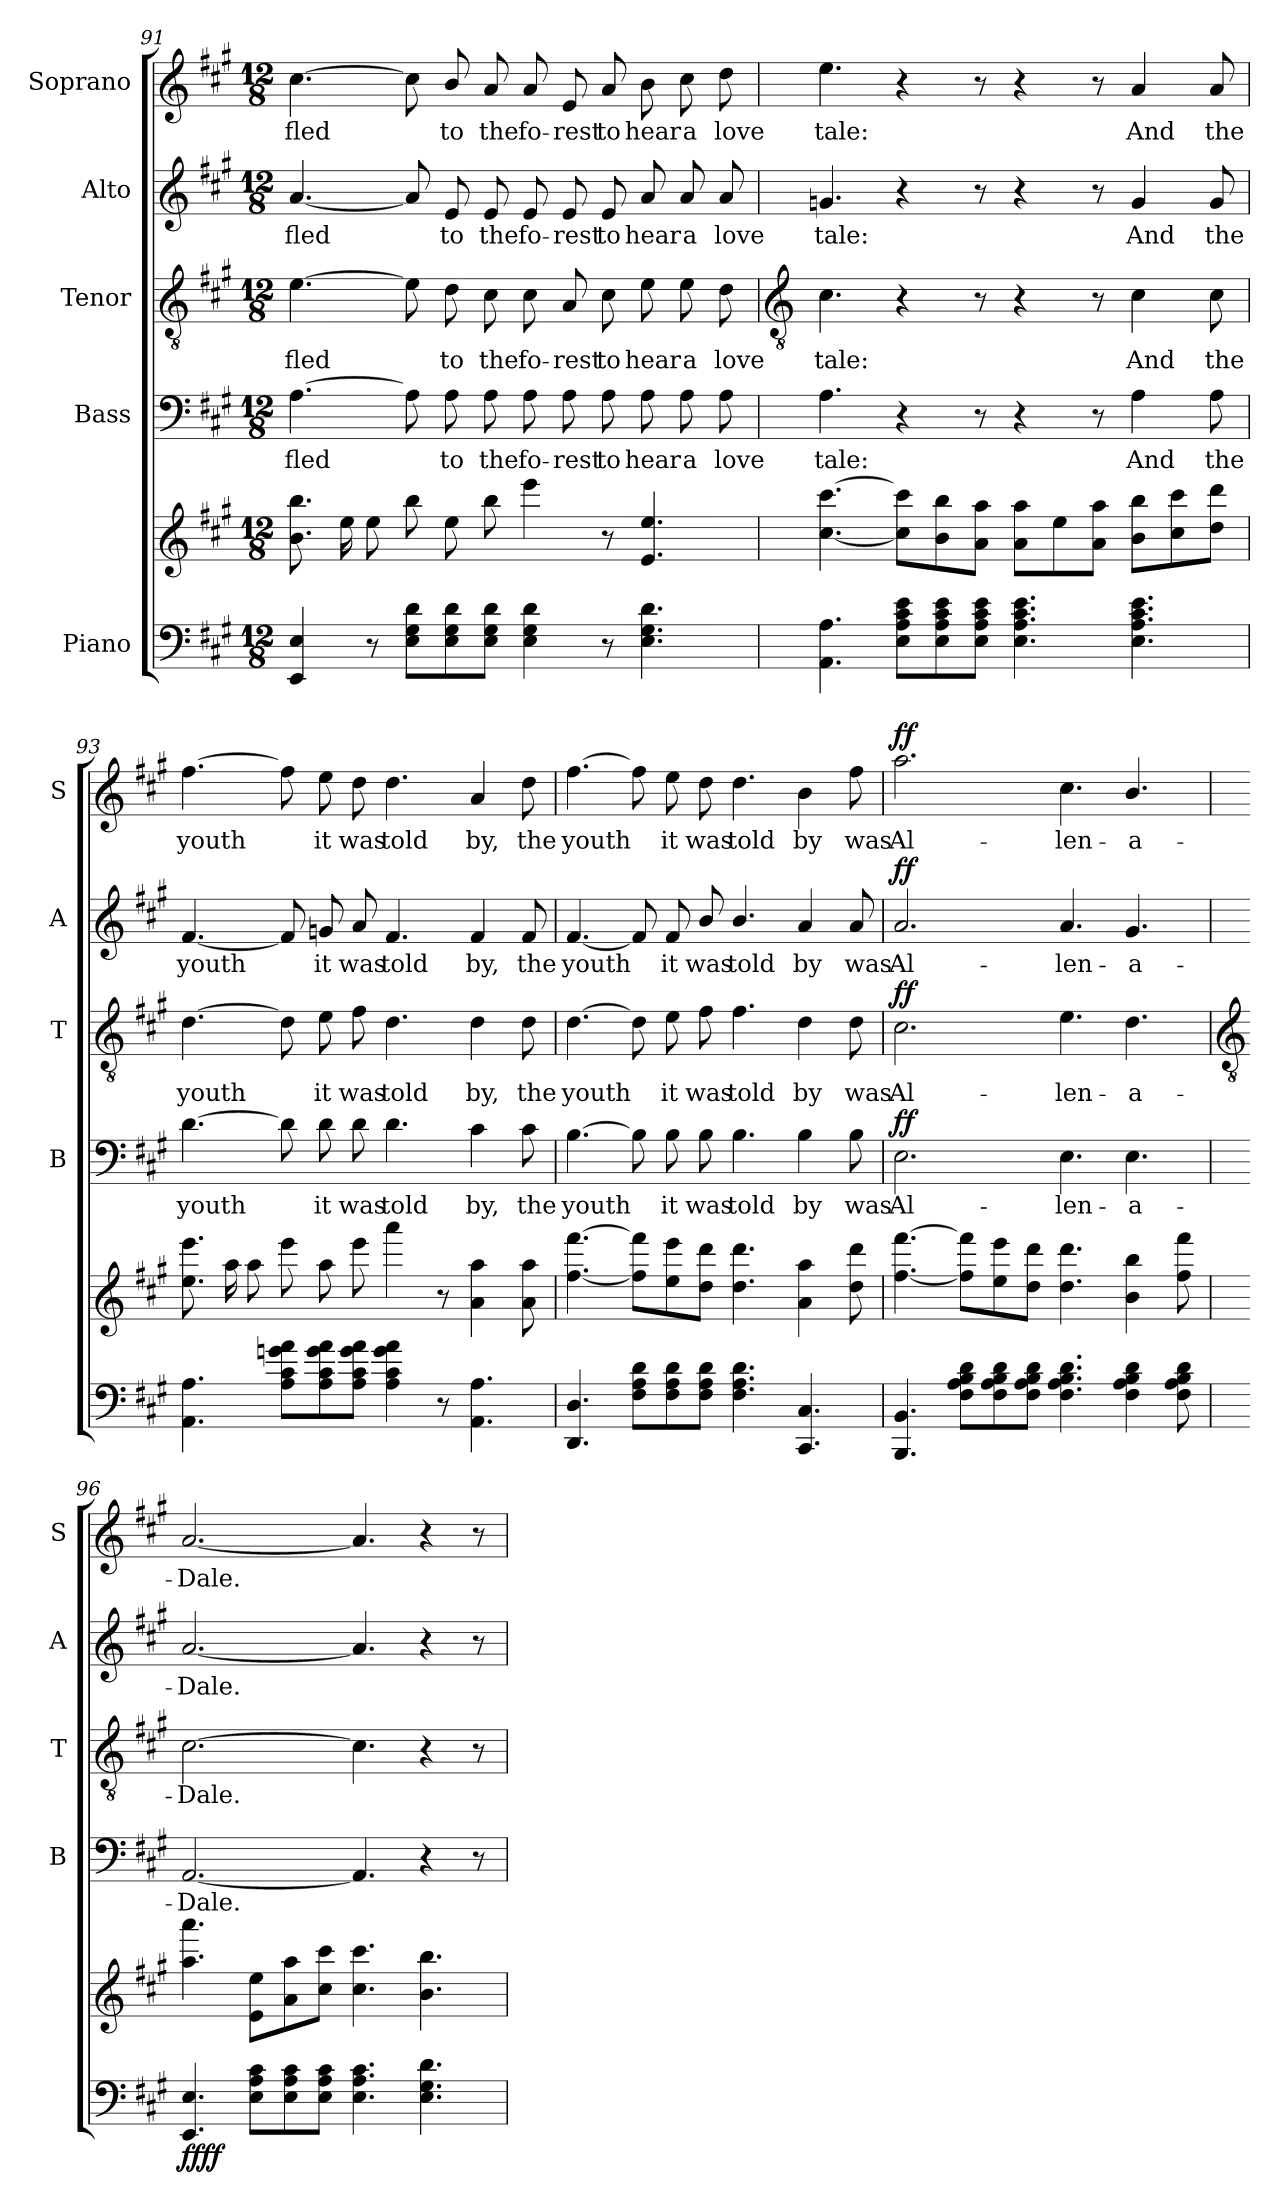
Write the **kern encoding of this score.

**kern	**kern	**dynam	**kern	**text	**dynam	**kern	**text	**dynam	**kern	**text	**dynam	**kern	**text	**dynam
*part5	*part5	*part5	*part4	*part4	*part4	*part3	*part3	*part3	*part2	*part2	*part2	*part1	*part1	*part1
*staff6	*staff5	*staff5/6	*staff4	*staff4	*staff4	*staff3	*staff3	*staff3	*staff2	*staff2	*staff2	*staff1	*staff1	*staff1
*I"Piano	*	*	*I"Bass	*	*	*I"Tenor	*	*	*I"Alto	*	*	*I"Soprano	*	*
*	*	*	*I'B	*	*	*I'T	*	*	*I'A	*	*	*I'S	*	*
*clefF4	*clefG2	*	*clefF4	*	*	*clefGv2	*	*	*clefG2	*	*	*clefG2	*	*
*k[f#c#g#]	*k[f#c#g#]	*	*k[f#c#g#]	*	*	*k[f#c#g#]	*	*	*k[f#c#g#]	*	*	*k[f#c#g#]	*	*
*A:	*A:	*	*A:	*	*	*A:	*	*	*A:	*	*	*A:	*	*
*M12/8	*M12/8	*	*M12/8	*	*	*M12/8	*	*	*M12/8	*	*	*M12/8	*	*
=91	=91	=91	=91	=91	=91	=91	=91	=91	=91	=91	=91	=91	=91	=91
!	!	!	!	!LO:LY:b	!	!	!LO:LY:b	!	!	!LO:LY:b	!	!	!LO:LY:b	!
4EE 4E	8.b 8.bbL	.	[4.A	fled	.	[4.e	fled	.	[4.a	fled	.	[4.cc#	fled	.
.	16eeL	.	.	.	.	.	.	.	.	.	.	.	.	.
8r	8eeJ	.	.	.	.	.	.	.	.	.	.	.	.	.
8E 8G# 8dL	8bbL	.	8A]	.	.	8e]	.	.	8a]	.	.	8cc#]	.	.
!	!	!	!	!LO:LY:b	!	!	!LO:LY:b	!	!	!LO:LY:b	!	!	!LO:LY:b	!
8E 8G# 8d	8ee	.	8A	to	.	8d	to	.	8e	to	.	8b/	to	.
!	!	!	!	!LO:LY:b	!	!	!LO:LY:b	!	!	!LO:LY:b	!	!	!LO:LY:b	!
8E 8G# 8dJ	8bbJ	.	8A	the	.	8c#	the	.	8e	the	.	8a	the	.
!	!	!	!	!LO:LY:b	!	!	!LO:LY:b	!	!	!LO:LY:b	!	!	!LO:LY:b	!
4E 4G# 4d	4eee	.	8A	fo-	.	8c#	fo-	.	8e	fo-	.	8a	fo-	.
!	!	!	!	!LO:LY:b	!	!	!LO:LY:b	!	!	!LO:LY:b	!	!	!LO:LY:b	!
.	.	.	8A	-rest	.	8A	-rest	.	8e	-rest	.	8e	-rest	.
!	!	!	!	!LO:LY:b	!	!	!LO:LY:b	!	!	!LO:LY:b	!	!	!LO:LY:b	!
8r	8r	.	8A	to	.	8c#	to	.	8e	to	.	8a	to	.
!	!	!	!	!LO:LY:b	!	!	!LO:LY:b	!	!	!LO:LY:b	!	!	!LO:LY:b	!
4.E 4.G# 4.d	4.e 4.ee	.	8A	hear	.	8e	hear	.	8a	hear	.	8b	hear	.
!	!	!	!	!LO:LY:b	!	!	!LO:LY:b	!	!	!LO:LY:b	!	!	!LO:LY:b	!
.	.	.	8A	a	.	8e	a	.	8a	a	.	8cc#	a	.
!	!	!	!	!LO:LY:b	!	!	!LO:LY:b	!	!	!LO:LY:b	!	!	!LO:LY:b	!
.	.	.	8A	love	.	8d	love	.	8a	love	.	8dd	love	.
!!LO:LB:g=z
=92	=92	=92	=92	=92	=92	=92	=92	=92	=92	=92	=92	=92	=92	=92
*	*	*	*	*	*	*clefGv2	*	*	*	*	*	*	*	*
!	!	!	!	!LO:LY:b	!	!	!LO:LY:b	!	!	!LO:LY:b	!	!	!LO:LY:b	!
4.AA 4.A	[4.cc# [4.ccc#	.	4.A	tale:	.	4.c#	tale:	.	4.gn	tale:	.	4.ee	tale:	.
8E 8A 8c# 8eL	8cc#] 8ccc#]L	.	4r	.	.	4r	.	.	4r	.	.	4r	.	.
8E 8A 8c# 8e	8b 8bb	.	.	.	.	.	.	.	.	.	.	.	.	.
8E 8A 8c# 8eJ	8a 8aaJ	.	8r	.	.	8r	.	.	8r	.	.	8r	.	.
4.E 4.A 4.c# 4.e	8a 8aaL	.	4r	.	.	4r	.	.	4r	.	.	4r	.	.
.	8ee	.	.	.	.	.	.	.	.	.	.	.	.	.
.	8a 8aaJ	.	8r	.	.	8r	.	.	8r	.	.	8r	.	.
!	!	!	!	!LO:LY:b	!	!	!LO:LY:b	!	!	!LO:LY:b	!	!	!LO:LY:b	!
4.E 4.A 4.c# 4.e	8b 8bbL	.	4A	And	.	4c#	And	.	4g	And	.	4a	And	.
.	8cc# 8ccc#	.	.	.	.	.	.	.	.	.	.	.	.	.
!	!	!	!	!LO:LY:b	!	!	!LO:LY:b	!	!	!LO:LY:b	!	!	!LO:LY:b	!
.	8dd 8dddJ	.	8A	the	.	8c#	the	.	8g	the	.	8a	the	.
!!LO:LB:g=z
=93	=93	=93	=93	=93	=93	=93	=93	=93	=93	=93	=93	=93	=93	=93
!	!	!	!	!LO:LY:b	!	!	!LO:LY:b	!	!	!LO:LY:b	!	!	!LO:LY:b	!
4.AA 4.A	8.ee 8.eeeL	.	[4.d	youth	.	[4.d	youth	.	[4.f#	youth	.	[4.ff#	youth	.
.	16aaL	.	.	.	.	.	.	.	.	.	.	.	.	.
.	8aaJ	.	.	.	.	.	.	.	.	.	.	.	.	.
8A 8c# 8gn 8aL	8eeeL	.	8d]	.	.	8d]	.	.	8f#]	.	.	8ff#]	.	.
!	!	!	!	!LO:LY:b	!	!	!LO:LY:b	!	!	!LO:LY:b	!	!	!LO:LY:b	!
8A 8c# 8g 8a	8aa	.	8d	it	.	8e	it	.	8gn	it	.	8ee	it	.
!	!	!	!	!LO:LY:b	!	!	!LO:LY:b	!	!	!LO:LY:b	!	!	!LO:LY:b	!
8A 8c# 8g 8aJ	8eeeJ	.	8d	was	.	8f#	was	.	8a	was	.	8dd	was	.
!	!	!	!	!LO:LY:b	!	!	!LO:LY:b	!	!	!LO:LY:b	!	!	!LO:LY:b	!
4A 4c# 4g 4a	4aaa	.	4.d	told	.	4.d	told	.	4.f#	told	.	4.dd	told	.
8r	8r	.	.	.	.	.	.	.	.	.	.	.	.	.
!	!	!	!	!LO:LY:b	!	!	!LO:LY:b	!	!	!LO:LY:b	!	!	!LO:LY:b	!
4.AA 4.A	4a 4aa	.	4c#	by,	.	4d	by,	.	4f#	by,	.	4a	by,	.
!	!	!	!	!LO:LY:b	!	!	!LO:LY:b	!	!	!LO:LY:b	!	!	!LO:LY:b	!
.	8a 8aa	.	8c#	the	.	8d	the	.	8f#	the	.	8dd	the	.
=94	=94	=94	=94	=94	=94	=94	=94	=94	=94	=94	=94	=94	=94	=94
!	!	!	!	!LO:LY:b	!	!	!LO:LY:b	!	!	!LO:LY:b	!	!	!LO:LY:b	!
4.DD 4.D	[4.ff# [4.fff#	.	[4.B	youth	.	[4.d	youth	.	[4.f#	youth	.	[4.ff#	youth	.
8F# 8A 8dL	8ff#] 8fff#]L	.	8B]	.	.	8d]	.	.	8f#]	.	.	8ff#]	.	.
!	!	!	!	!LO:LY:b	!	!	!LO:LY:b	!	!	!LO:LY:b	!	!	!LO:LY:b	!
8F# 8A 8d	8ee 8eee	.	8B	it	.	8e	it	.	8f#	it	.	8ee	it	.
!	!	!	!	!LO:LY:b	!	!	!LO:LY:b	!	!	!LO:LY:b	!	!	!LO:LY:b	!
8F# 8A 8dJ	8dd 8dddJ	.	8B	was	.	8f#	was	.	8b/	was	.	8dd	was	.
!	!	!	!	!LO:LY:b	!	!	!LO:LY:b	!	!	!LO:LY:b	!	!	!LO:LY:b	!
4.F# 4.A 4.d	4.dd 4.ddd	.	4.B	told	.	4.f#	told	.	4.b/	told	.	4.dd	told	.
!	!	!	!	!LO:LY:b	!	!	!LO:LY:b	!	!	!LO:LY:b	!	!	!LO:LY:b	!
4.CC# 4.C#	4a 4aa	.	4B	by	.	4d	by	.	4a	by	.	4b	by	.
!	!	!	!	!LO:LY:b	!	!	!LO:LY:b	!	!	!LO:LY:b	!	!	!LO:LY:b	!
.	8dd 8ddd	.	8B	was	.	8d	was	.	8a	was	.	8ff#	was	.
=95	=95	=95	=95	=95	=95	=95	=95	=95	=95	=95	=95	=95	=95	=95
!	!	!	!	!LO:LY:b	!LO:DY:b	!	!LO:LY:b	!LO:DY:b	!	!LO:LY:b	!LO:DY:b	!	!LO:LY:b	!LO:DY:b
4.BBB 4.BB	[4.ff# [4.fff#	.	2.E	Al-	ff	2.c#	Al-	ff	2.a	Al-	ff	2.aa	Al-	ff
8F# 8A 8B 8dL	8ff#] 8fff#]L	.	.	.	.	.	.	.	.	.	.	.	.	.
8F# 8A 8B 8d	8ee 8eee	.	.	.	.	.	.	.	.	.	.	.	.	.
8F# 8A 8B 8dJ	8dd 8dddJ	.	.	.	.	.	.	.	.	.	.	.	.	.
!	!	!	!	!LO:LY:b	!	!	!LO:LY:b	!	!	!LO:LY:b	!	!	!LO:LY:b	!
4.F# 4.A 4.B 4.d	4.dd 4.ddd	.	4.E	-len-	.	4.e	-len-	.	4.a	-len-	.	4.cc#	-len-	.
!	!	!	!	!LO:LY:b	!	!	!LO:LY:b	!	!	!LO:LY:b	!	!	!LO:LY:b	!
4F# 4A 4B 4d	4b 4bb	.	4.E\	-a-	.	4.d\	-a-	.	4.g#/	-a-	.	4.b/	-a-	.
8F# 8A 8B 8d	8ff# 8fff#	.	.	.	.	.	.	.	.	.	.	.	.	.
!!LO:LB:g=z
=96	=96	=96	=96	=96	=96	=96	=96	=96	=96	=96	=96	=96	=96	=96
*	*	*	*	*	*	*clefGv2	*	*	*	*	*	*	*	*
!	!	!LO:DY:b=2	!	!LO:LY:b	!	!	!LO:LY:b	!	!	!LO:LY:b	!	!	!LO:LY:b	!
!	!	!LO:DY:n=1:b	!	!	!	!	!	!	!	!	!	!	!	!
4.EE 4.E	4.aa 4.aaa	ff ff	[2.AA	-Dale.	.	[2.c#	-Dale.	.	[2.a	-Dale.	.	[2.a	-Dale.	.
8E 8A 8c#L	8e 8eeL	.	.	.	.	.	.	.	.	.	.	.	.	.
8E 8A 8c#	8a 8aa	.	.	.	.	.	.	.	.	.	.	.	.	.
8E 8A 8c#J	8cc# 8ccc#J	.	.	.	.	.	.	.	.	.	.	.	.	.
4.E 4.A 4.c#	4.cc# 4.ccc#	.	4.AA]	.	.	4.c#]	.	.	4.a]	.	.	4.a]	.	.
4.E 4.G# 4.d	4.b 4.bb	.	4r	.	.	4r	.	.	4r	.	.	4r	.	.
.	.	.	8r	.	.	8r	.	.	8r	.	.	8r	.	.
=	=	=	=	=	=	=	=	=	=	=	=	=	=	=
*-	*-	*-	*-	*-	*-	*-	*-	*-	*-	*-	*-	*-	*-	*-
